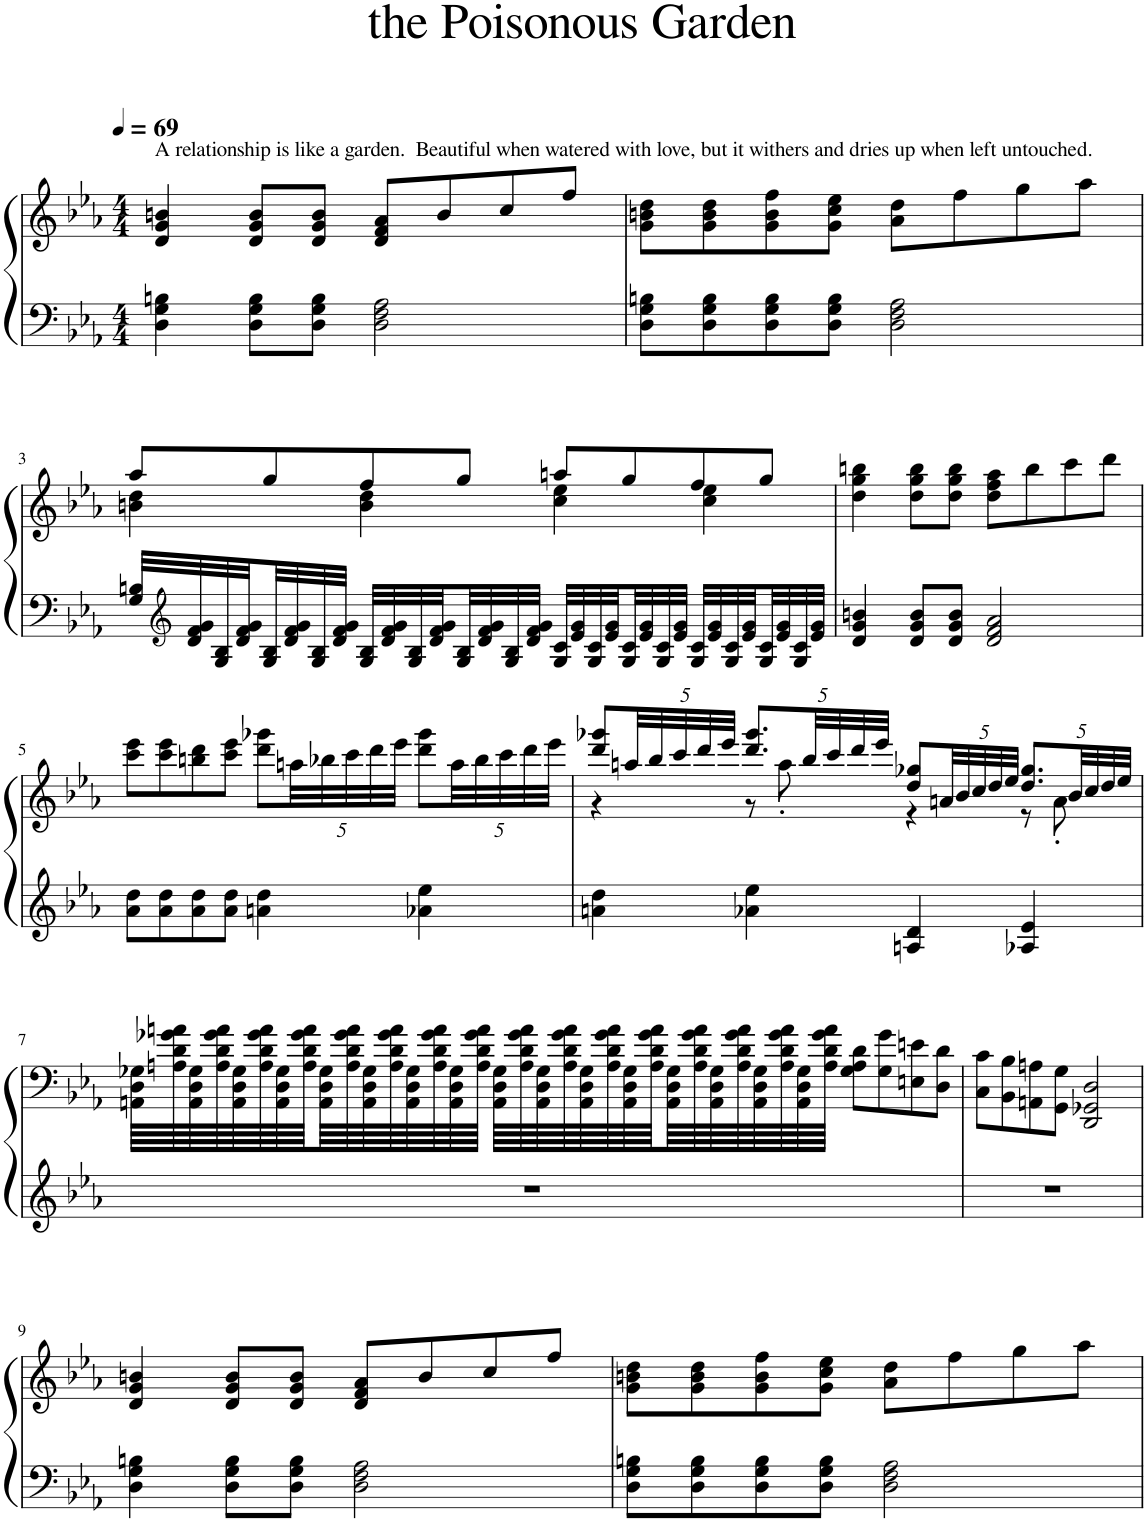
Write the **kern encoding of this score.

**kern	**kern
*part1	*part1
*staff2	*staff1
*I"Piano	*
*I'Pno.	*
*clefF4	*clefG2
*k[b-e-a-]	*k[b-e-a-]
*M4/4	*M4/4
*MM69	*MM69
=1	=1
!	!LO:TX:a:t=A relationship is like a garden.  Beautiful when watered with love, but it withers and dries up when left untouched.
4D\ 4G\ 4Bn\	4d/ 4g/ 4bn/
8D\ 8G\ 8B\L	8d/ 8g/ 8b/L
8D\ 8G\ 8B\J	8d/ 8g/ 8b/J
2D\ 2F\ 2A-\	8d/ 8f/ 8a-/L
.	8b/
.	8cc/
.	8ff/J
=2	=2
8D\ 8G\ 8Bn\L	8g\ 8bn\ 8dd\L
8D\ 8G\ 8B\	8g\ 8b\ 8dd\
8D\ 8G\ 8B\	8g\ 8b\ 8ff\
8D\ 8G\ 8B\J	8g\ 8cc\ 8ee-\J
2D\ 2F\ 2A-\	8a-\ 8dd\L
.	8ff\
.	8gg\
.	8aa-\J
!!LO:LB:g=z
=3	=3
*	*^
32G/ 32Bn/LLL	8aa-/L	4bn\ 4dd\
*clefG2	*	*
32d/ 32f/ 32g/	.	.
32G/ 32B/	.	.
32d/ 32f/ 32g/	.	.
32G/ 32B/	8gg/	.
32d/ 32f/ 32g/	.	.
32G/ 32B/	.	.
32d/ 32f/ 32g/JJJ	.	.
32G/ 32B/LLL	8ff/	4b\ 4dd\
32d/ 32f/ 32g/	.	.
32G/ 32B/	.	.
32d/ 32f/ 32g/	.	.
32G/ 32B/	8gg/J	.
32d/ 32f/ 32g/	.	.
32G/ 32B/	.	.
32d/ 32f/ 32g/JJJ	.	.
32G/ 32c/LLL	8aan/L	4cc\ 4ee-\
32e-/ 32g/	.	.
32G/ 32c/	.	.
32e-/ 32g/	.	.
32G/ 32c/	8gg/	.
32e-/ 32g/	.	.
32G/ 32c/	.	.
32e-/ 32g/JJJ	.	.
32G/ 32c/LLL	8ff/	4cc\ 4ee-\
32e-/ 32g/	.	.
32G/ 32c/	.	.
32e-/ 32g/	.	.
32G/ 32c/	8gg/J	.
32e-/ 32g/	.	.
32G/ 32c/	.	.
32e-/ 32g/JJJ	.	.
*	*v	*v
=4	=4
4d/ 4g/ 4bn/	4dd\ 4gg\ 4bbn\
8d/ 8g/ 8b/L	8dd\ 8gg\ 8bb\L
8d/ 8g/ 8b/J	8dd\ 8gg\ 8bb\J
2d/ 2f/ 2a-/	8dd\ 8ff\ 8aa-\L
.	8bb\
.	8ccc\
.	8ddd\J
!!LO:LB:g=z
=5	=5
8a-\ 8dd\L	8ccc\ 8eee-\L
8a-\ 8dd\	8ccc\ 8eee-\
8a-\ 8dd\	8bbn\ 8ddd\
8a-\ 8dd\J	8ccc\ 8eee-\J
4an\ 4dd\	8ddd\ 8ggg-X\L
*	*Xbrackettup
.	40aan\LL
.	40bb-X\
.	40ccc\
.	40ddd\
.	40eee-\JJJ
4a-X\ 4ee-\	8ddd\ 8ggg-\L
.	40aa\LL
.	40bb-\
.	40ccc\
.	40ddd\
.	40eee-\JJJ
=6	=6
*	*^
4an\ 4dd\	8ddd/ 8ggg-X/L	4r
.	40aan/LL	.
.	40bb-/	.
.	40ccc/	.
.	40ddd/	.
.	40eee-/JJJ	.
4a-X\ 4ee-\	10.ddd/ 10.ggg-/L	8r
.	.	8aa'\
.	40bb-/LL	.
.	40ccc/	.
.	40ddd/	.
.	40eee-/JJJ	.
4An/ 4d/	8dd/ 8gg-X/L	4r
.	40an/LL	.
.	40b-/	.
.	40cc/	.
.	40dd/	.
.	40ee-/JJJ	.
4A-X/ 4e-/	10.dd/ 10.gg-/L	8r
.	.	8a'\
.	40b-/LL	.
.	40cc/	.
.	40dd/	.
.	40ee-/JJJ	.
*	*v	*v
!!LO:LB:g=z
=7	=7
1r	64AAn\ 64D\ 64G-X\LLLL
.	64An\ 64d\ 64g-X\ 64an\
.	64AA\ 64D\ 64G-\
.	64A\ 64d\ 64g-\ 64a\
.	64AA\ 64D\ 64G-\
.	64A\ 64d\ 64g-\ 64a\
.	64AA\ 64D\ 64G-\
.	64A\ 64d\ 64g-\ 64a\
.	64AA\ 64D\ 64G-\
.	64A\ 64d\ 64g-\ 64a\
.	64AA\ 64D\ 64G-\
.	64A\ 64d\ 64g-\ 64a\
.	64AA\ 64D\ 64G-\
.	64A\ 64d\ 64g-\ 64a\
.	64AA\ 64D\ 64G-\
.	64A\ 64d\ 64g-\ 64a\JJJJ
.	64AA\ 64D\ 64G-\LLLL
.	64A\ 64d\ 64g-\ 64a\
.	64AA\ 64D\ 64G-\
.	64A\ 64d\ 64g-\ 64a\
.	64AA\ 64D\ 64G-\
.	64A\ 64d\ 64g-\ 64a\
.	64AA\ 64D\ 64G-\
.	64A\ 64d\ 64g-\ 64a\
.	64AA\ 64D\ 64G-\
.	64A\ 64d\ 64g-\ 64a\
.	64AA\ 64D\ 64G-\
.	64A\ 64d\ 64g-\ 64a\
.	64AA\ 64D\ 64G-\
.	64A\ 64d\ 64g-\ 64a\
.	64AA\ 64D\ 64G-\
.	64A\ 64d\ 64g-\ 64a\JJJJ
.	8G-\ 8A\ 8d\L
.	8G-\ 8g-\
.	8En\ 8en\
.	8D\ 8d\J
=8	=8
1r	8C\ 8c\L
.	8BB-\ 8B-\
.	8AAn\ 8An\
.	8GG\ 8G\J
.	2DD/ 2GG-X/ 2D/
!!LO:LB:g=z
=9	=9
4D\ 4G\ 4Bn\	4d/ 4g/ 4bn/
8D\ 8G\ 8B\L	8d/ 8g/ 8b/L
8D\ 8G\ 8B\J	8d/ 8g/ 8b/J
2D\ 2F\ 2A-\	8d/ 8f/ 8a-/L
.	8b/
.	8cc/
.	8ff/J
=10	=10
8D\ 8G\ 8Bn\L	8g\ 8bn\ 8dd\L
8D\ 8G\ 8B\	8g\ 8b\ 8dd\
8D\ 8G\ 8B\	8g\ 8b\ 8ff\
8D\ 8G\ 8B\J	8g\ 8cc\ 8ee-\J
2D\ 2F\ 2A-\	8a-\ 8dd\L
.	8ff\
.	8gg\
.	8aa-\J
=	=
*-	*-
